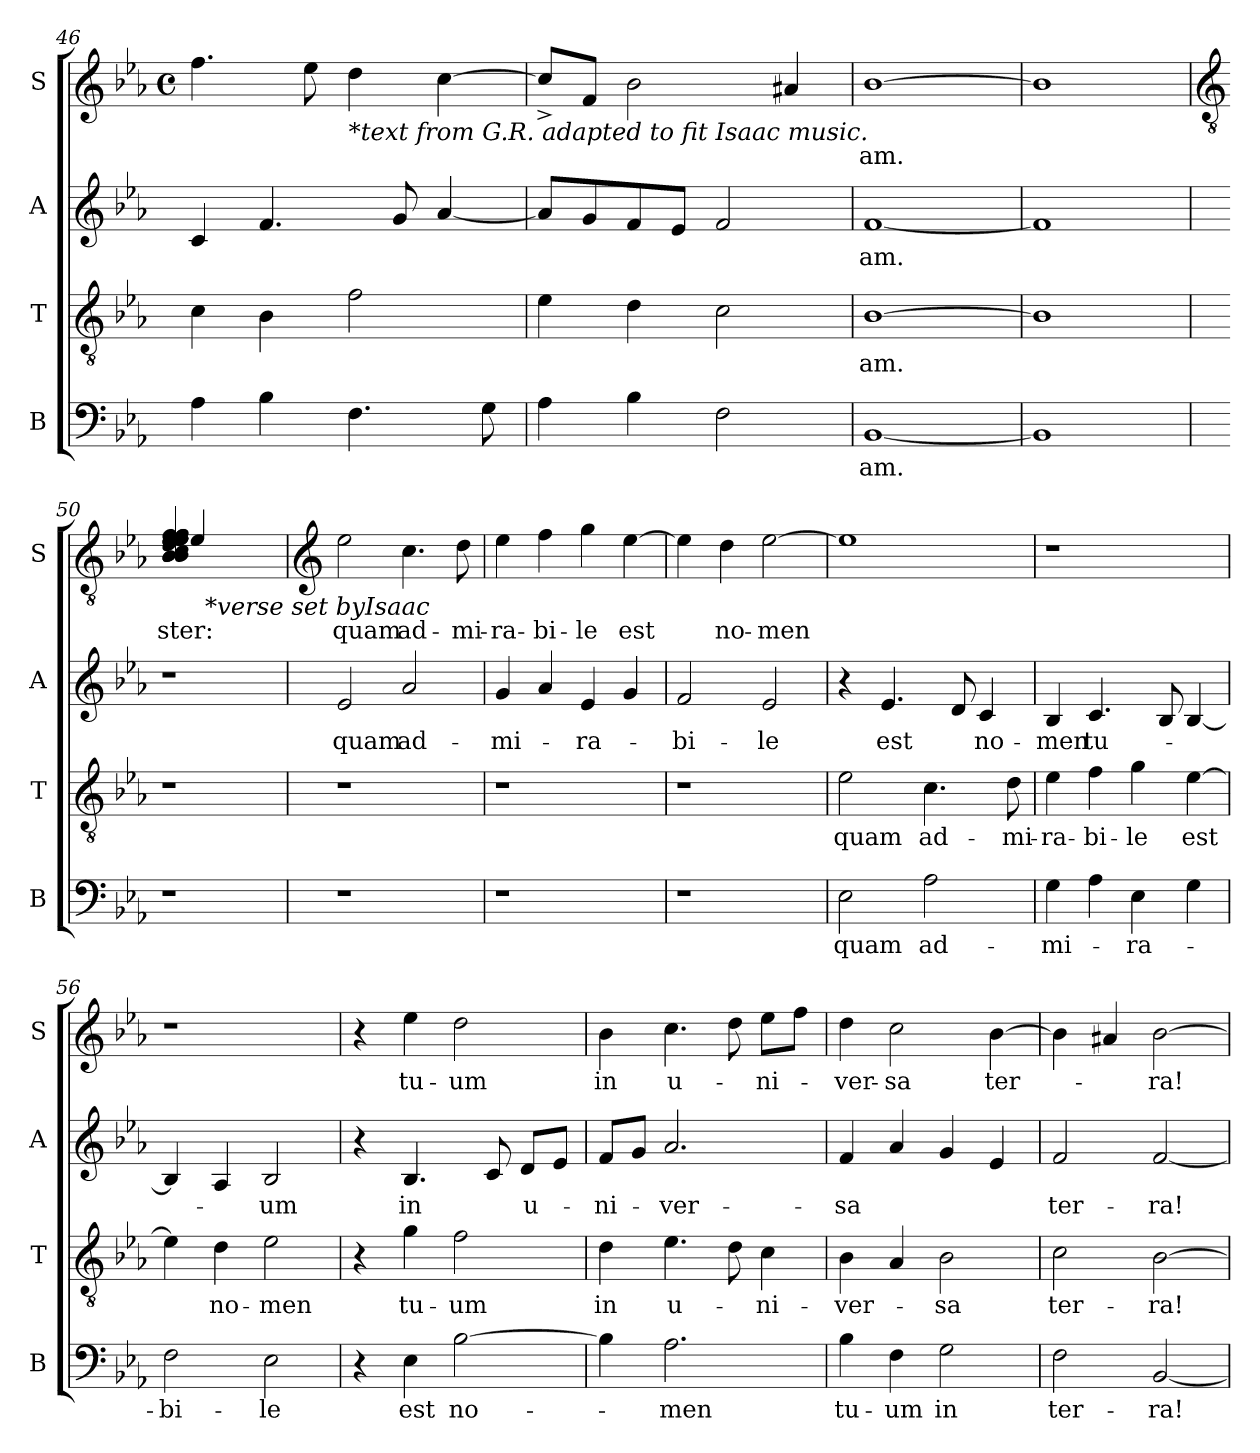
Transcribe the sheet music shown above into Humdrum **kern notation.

**kern	**text	**kern	**text	**kern	**text	**kern	**text
*part4	*part4	*part3	*part3	*part2	*part2	*part1	*part1
*staff4	*staff4	*staff3	*staff3	*staff2	*staff2	*staff1	*staff1
*I"B	*	*I"T	*	*I"A	*	*I"S	*
*I'B	*	*I'T	*	*I'A	*	*I'S	*
*clefF4	*	*clefGv2	*	*clefG2	*	*clefG2	*
*k[b-e-a-]	*	*k[b-e-a-]	*	*k[b-e-a-]	*	*k[b-e-a-]	*
*E-:	*	*E-:	*	*E-:	*	*E-:	*
*	*	*	*	*	*	*M4/4	*
*	*	*	*	*	*	*met(c)	*
=46	=46	=46	=46	=46	=46	=46	=46
4A-\	.	4c\	.	4c/	.	4.ff\	.
4B-\	.	4B-\	.	4.f/	.	.	.
.	.	.	.	.	.	8ee-\	.
!	!	!	!	!	!	!LO:TX:b:i:t=*text from G.R. adapted to fit Isaac music.	!
4.F\	.	2f\	.	.	.	4dd\	.
.	.	.	.	8g/	.	.	.
.	.	.	.	[<4a-/	.	[>4cc\	.
8G\	.	.	.	.	.	.	.
=47	=47	=47	=47	=47	=47	=47	=47
4A-\	.	4e-\	.	8a-/L]	.	8cc^</L]	.
.	.	.	.	8g/	.	8f/J	.
4B-\	.	4d\	.	8f/	.	2b-\	.
.	.	.	.	8e-/J	.	.	.
2F\	.	2c\	.	2f/	.	.	.
.	.	.	.	.	.	4a#/	.
=48	=48	=48	=48	=48	=48	=48	=48
!	!LO:LY:b	!	!LO:LY:b	!	!LO:LY:b	!	!LO:LY:b
[<1BB-	-am.	[>1B-	-am.	[<1f	-am.	[>1b-	-am.
=49	=49	=49	=49	=49	=49	=49	=49
1BB-]	.	1B-]	.	1f]	.	1b-]	.
!!LO:PB:g=z
=50	=50	=50	=50	=50	=50	=50	=50
*	*	*	*	*	*	*clefGv2	*
!	!	!	!	!	!	!	!LO:LY:b:rj
*	*	*	*	*	*	*^	*
!	!	!	!	!	!	!	!	!LO:LY:b
1r	.	1r	.	1r	.	(4B-/ 4B-/ 4B-/ 4c/ 4d/ 4e-/ 4e-/ 4e-/ 4e-/ 4f/ 4f/ 4f/	4e-/	-ster:
!	!	!	!	!	!	!LO:TX:b:i:t=*verse set byIsaac	!	!
.	.	.	.	.	.	2.ryy	2.ryy	.
*	*	*	*	*	*	*v	*v	*
!!LO:LB:g=z
=51	=51	=51	=51	=51	=51	=51	=51
*	*	*	*	*	*	*clefG2	*
*	*	*	*	*	*	*^	*
!	!	!	!	!	!LO:LY:b	!	!	!LO:LY:b
*	*	*	*	*	*	*v	*v	*
1r	.	1r	.	2e-/	quam	2ee-\	quam
!	!	!	!	!	!LO:LY:b	!	!LO:LY:b
.	.	.	.	2a-/	ad-	4.cc\	ad-
!	!	!	!	!	!	!	!LO:LY:b
.	.	.	.	.	.	8dd\	-mi-
=52	=52	=52	=52	=52	=52	=52	=52
!	!	!	!	!	!LO:LY:b	!	!LO:LY:b
1r	.	1r	.	4g/	-mi-	4ee-\	-ra-
!	!	!	!	!	!	!	!LO:LY:b
.	.	.	.	4a-/	.	4ff\	-bi-
!	!	!	!	!	!LO:LY:b	!	!LO:LY:b
.	.	.	.	4e-/	-ra-	4gg\	-le
!	!	!	!	!	!	!	!LO:LY:b
.	.	.	.	4g/	.	[>4ee-\	est
=53	=53	=53	=53	=53	=53	=53	=53
!	!	!	!	!	!LO:LY:b	!	!
1r	.	1r	.	2f/	-bi-	4ee-\]	.
!	!	!	!	!	!	!	!LO:LY:b
.	.	.	.	.	.	4dd\	no-
!	!	!	!	!	!LO:LY:b	!	!LO:LY:b
.	.	.	.	2e-/	-le	[>2ee-\	-men
=54	=54	=54	=54	=54	=54	=54	=54
!	!LO:LY:b	!	!LO:LY:b	!	!	!	!
2E-\	quam	2e-\	quam	4r	.	1ee-]	.
!	!	!	!	!	!LO:LY:b	!	!
.	.	.	.	4.e-/	est	.	.
!	!LO:LY:b	!	!LO:LY:b	!	!	!	!
2A-\	ad-	4.c\	ad-	.	.	.	.
.	.	.	.	8d/	.	.	.
!	!	!	!	!	!LO:LY:b	!	!
.	.	.	.	4c/	no-	.	.
!	!	!	!LO:LY:b	!	!	!	!
.	.	8d\	-mi-	.	.	.	.
=55	=55	=55	=55	=55	=55	=55	=55
!	!LO:LY:b	!	!LO:LY:b	!	!LO:LY:b	!	!
4G\	-mi-	4e-\	-ra-	4B-/	-men	1r	.
!	!	!	!LO:LY:b	!	!LO:LY:b	!	!
4A-\	.	4f\	-bi-	4.c/	tu-	.	.
!	!LO:LY:b	!	!LO:LY:b	!	!	!	!
4E-\	-ra-	4g\	-le	.	.	.	.
.	.	.	.	8B-/	.	.	.
!	!	!	!LO:LY:b	!	!	!	!
4G\	.	[<4e-\	est	[<4B-/	.	.	.
!!LO:LB:g=z
=56	=56	=56	=56	=56	=56	=56	=56
!	!LO:LY:b	!	!	!	!	!	!
2F\	-bi-	4e-\]	.	4B-/]	.	1r	.
!	!	!	!LO:LY:b	!	!	!	!
.	.	4d\	no-	4A-/	.	.	.
!	!LO:LY:b	!	!LO:LY:b	!	!LO:LY:b	!	!
2E-\	-le	2e-\	-men	2B-/	-um	.	.
=57	=57	=57	=57	=57	=57	=57	=57
4r	.	4r	.	4r	.	4r	.
!	!LO:LY:b	!	!LO:LY:b	!	!LO:LY:b	!	!LO:LY:b
4E-\	est	4g\	tu-	4.B-/	in	4ee-\	tu-
!	!LO:LY:b	!	!LO:LY:b	!	!	!	!LO:LY:b
[>2B-\	no-	2f\	-um	.	.	2dd\	-um
.	.	.	.	8c/	.	.	.
!	!	!	!	!	!LO:LY:b	!	!
.	.	.	.	8d/L	u-	.	.
.	.	.	.	8e-/J	.	.	.
=58	=58	=58	=58	=58	=58	=58	=58
!	!	!	!LO:LY:b	!	!LO:LY:b	!	!LO:LY:b
4B-\]	.	4d\	in	8f/L	-ni-	4b-\	in
.	.	.	.	8g/J	.	.	.
!	!LO:LY:b	!	!LO:LY:b	!	!LO:LY:b	!	!LO:LY:b
2.A-\	-men	4.e-\	u-	2.a-/	-ver-	4.cc\	u-
.	.	8d\	.	.	.	8dd\	.
!	!	!	!LO:LY:b	!	!	!	!LO:LY:b
.	.	4c\	-ni-	.	.	8ee-\L	-ni-
.	.	.	.	.	.	8ff\J	.
=59	=59	=59	=59	=59	=59	=59	=59
!	!LO:LY:b	!	!LO:LY:b	!	!LO:LY:b	!	!LO:LY:b
4B-\	tu-	4B-\	-ver-	4f/	-sa	4dd\	-ver-
!	!LO:LY:b	!	!	!	!	!	!LO:LY:b
4F\	-um	4A-/	.	4a-/	.	2cc\	-sa
!	!LO:LY:b	!	!LO:LY:b	!	!	!	!
2G\	in	2B-\	-sa	4g/	.	.	.
!	!	!	!	!	!	!	!LO:LY:b
.	.	.	.	4e-/	.	[>4b-\	ter-
=60	=60	=60	=60	=60	=60	=60	=60
!	!LO:LY:b	!	!LO:LY:b	!	!LO:LY:b	!	!
2F\	ter-	2c\	ter-	2f/	ter-	4b-\]	.
.	.	.	.	.	.	4a#/	.
!	!LO:LY:b	!	!LO:LY:b	!	!LO:LY:b	!	!LO:LY:b
[<2BB-/	-ra!	[>2B-\	-ra!	[<2f/	-ra!	[>2b-\	-ra!
=	=	=	=	=	=	=	=
*-	*-	*-	*-	*-	*-	*-	*-
